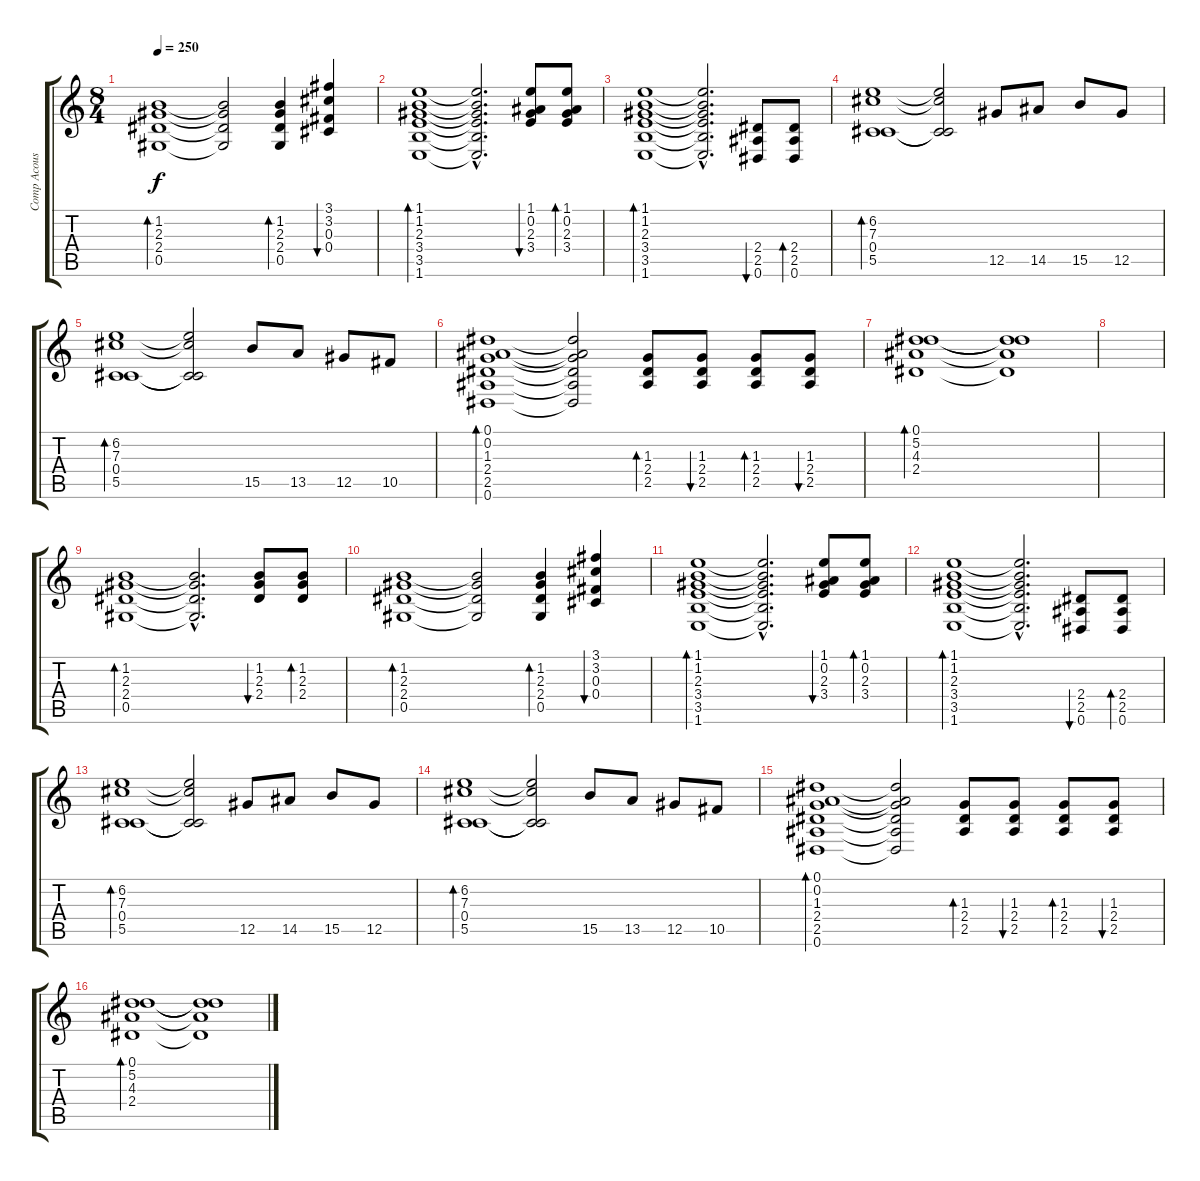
\track ("Comp Acoustic Guitar" "Comp Acous") {instrument acousticguitarnylon}
\staff {score tabs}
\tuning (Eb4 Bb3 Gb3 Db3 Ab2 Eb2) {hide}
\ts (8 4)
\tempo 250
\clef g2
\ks c
(1.2 2.3 2.4 0.5).1{bd 480 dy f} (1.2{t} 2.3{t} 2.4{t} 0.5{t}).2 (1.2 2.3 2.4 0.5).4{bd 480} (3.1 3.2 0.3 0.4).4{bu 480} |
(1.1 1.2 2.3 3.4 3.5 1.6).1{bd 480} (1.1{hac t} 1.2{hac t} 2.3{hac t} 3.4{hac t} 3.5{hac t} 1.6{hac t}).2{d} (1.1 0.2 2.3 3.4).8{bu 240} (1.1 0.2 2.3 3.4).8{bd 240} |
(1.1 1.2 2.3 3.4 3.5 1.6).1{bd 480} (1.1{hac t} 1.2{hac t} 2.3{hac t} 3.4{hac t} 3.5{hac t} 1.6{hac t}).2{d} (2.4 2.5 0.6).8{bu 240} (2.4 2.5 0.6).8{bd 240} |
(6.2 7.3 0.4 5.5).1{bd 480} (6.2{t} 7.3{t} 0.4{t} 5.5{t}).2 12.5.8 14.5.8 15.5.8 12.5.8 |
(6.2 7.3 0.4 5.5).1{bd 480} (6.2{t} 7.3{t} 0.4{t} 5.5{t}).2 15.5.8 13.5.8 12.5.8 10.5.8 |
(0.1 0.2 1.3 2.4 2.5 0.6).1{bd 480} (0.1{t} 0.2{t} 1.3{t} 2.4{t} 2.5{t} 0.6{t}).2 (1.3 2.4 2.5).8{bd 240} (1.3 2.4 2.5).8{bu 240} (1.3 2.4 2.5).8{bd 240} (1.3 2.4 2.5).8{bu 240} |
(0.1 5.2 4.3 2.4).1{bd 480} (0.1{t} 5.2{t} 4.3{t} 2.4{t}).1 |
|
(1.2 2.3 2.4 0.5).1{bd 480} (1.2{hac t} 2.3{hac t} 2.4{hac t} 0.5{hac t}).2{d} (1.2 2.3 2.4).8{bu 240} (1.2 2.3 2.4).8{bd 240} |
(1.2 2.3 2.4 0.5).1{bd 480} (1.2{t} 2.3{t} 2.4{t} 0.5{t}).2 (1.2 2.3 2.4 0.5).4{bd 480} (3.1 3.2 0.3 0.4).4{bu 480} |
(1.1 1.2 2.3 3.4 3.5 1.6).1{bd 480} (1.1{hac t} 1.2{hac t} 2.3{hac t} 3.4{hac t} 3.5{hac t} 1.6{hac t}).2{d} (1.1 0.2 2.3 3.4).8{bu 240} (1.1 0.2 2.3 3.4).8{bd 240} |
(1.1 1.2 2.3 3.4 3.5 1.6).1{bd 480} (1.1{hac t} 1.2{hac t} 2.3{hac t} 3.4{hac t} 3.5{hac t} 1.6{hac t}).2{d} (2.4 2.5 0.6).8{bu 240} (2.4 2.5 0.6).8{bd 240} |
(6.2 7.3 0.4 5.5).1{bd 480} (6.2{t} 7.3{t} 0.4{t} 5.5{t}).2 12.5.8 14.5.8 15.5.8 12.5.8 |
(6.2 7.3 0.4 5.5).1{bd 480} (6.2{t} 7.3{t} 0.4{t} 5.5{t}).2 15.5.8 13.5.8 12.5.8 10.5.8 |
(0.1 0.2 1.3 2.4 2.5 0.6).1{bd 480} (0.1{t} 0.2{t} 1.3{t} 2.4{t} 2.5{t} 0.6{t}).2 (1.3 2.4 2.5).8{bd 240} (1.3 2.4 2.5).8{bu 240} (1.3 2.4 2.5).8{bd 240} (1.3 2.4 2.5).8{bu 240} |
(0.1 5.2 4.3 2.4).1{bd 480} (0.1{t} 5.2{t} 4.3{t} 2.4{t}).1
